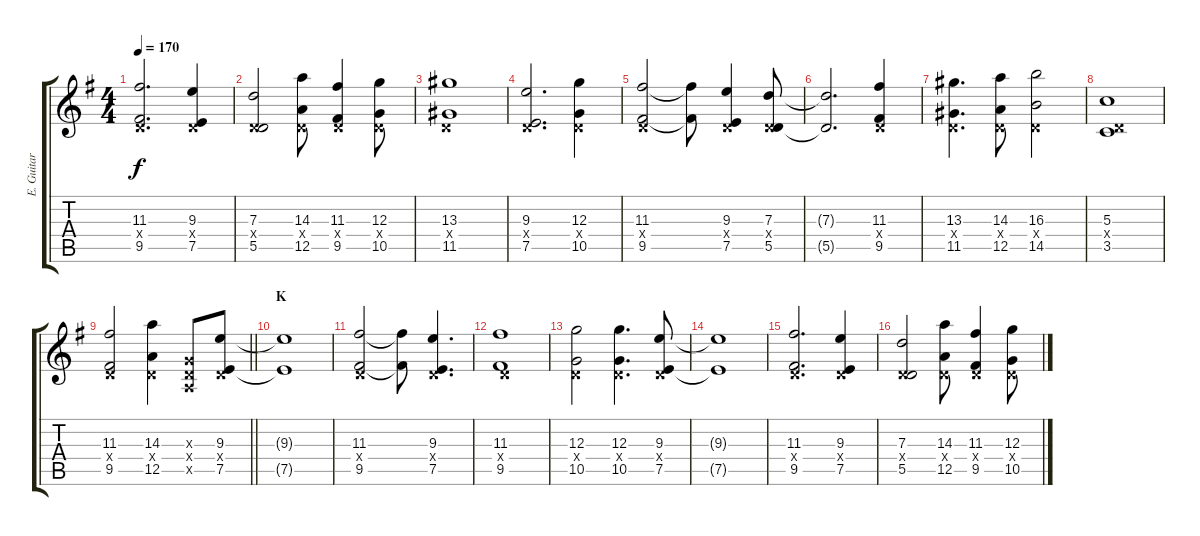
\track ("E. Guitar II" "E. Guitar ") {instrument overdrivenguitar}
\staff {score tabs}
\tuning (E4 B3 G3 D3 A2 E2) {hide}
\ts (4 4)
\tempo 170
\clef g2
\ks g
(11.3 0.4{x} 9.5).2{d dy f} (9.3 0.4{x} 7.5).4 |
(7.3 0.4{x} 5.5).2 (14.3 0.4{x} 12.5).8 (11.3 0.4{x} 9.5).4 (12.3 0.4{x} 10.5).8 |
(13.3 0.4{x} 11.5).1 |
(9.3 0.4{x} 7.5).2{d} (12.3 0.4{x} 10.5).4 |
(11.3 0.4{x} 9.5).2 (11.3{t} 9.5{t}).8 (9.3 0.4{x} 7.5).4 (7.3 0.4{x} 5.5).8 |
(7.3{t} 5.5{t}).2{d} (11.3 0.4{x} 9.5).4 |
(13.3 0.4{x} 11.5).4{d} (14.3 0.4{x} 12.5).8 (16.3 0.4{x} 14.5).2 |
(5.3 0.4{x} 3.5).1 |
\barLineRight lightlight
(11.3 0.4{x} 9.5).2 (14.3 0.4{x} 12.5).4 (0.3{x} 0.4{x} 0.5{x}).8 (9.3 0.4{x} 7.5).8 |
\section ("" "K")
(9.3{t} 7.5{t}).1 |
(11.3 0.4{x} 9.5).2 (11.3{t} 9.5{t}).8 (9.3 0.4{x} 7.5).4{d} |
(11.3 0.4{x} 9.5).1 |
(12.3 0.4{x} 10.5).2 (12.3 0.4{x} 10.5).4{d} (9.3 0.4{x} 7.5).8 |
(9.3{t} 7.5{t}).1 |
(11.3 0.4{x} 9.5).2{d} (9.3 0.4{x} 7.5).4 |
(7.3 0.4{x} 5.5).2 (14.3 0.4{x} 12.5).8 (11.3 0.4{x} 9.5).4 (12.3 0.4{x} 10.5).8
